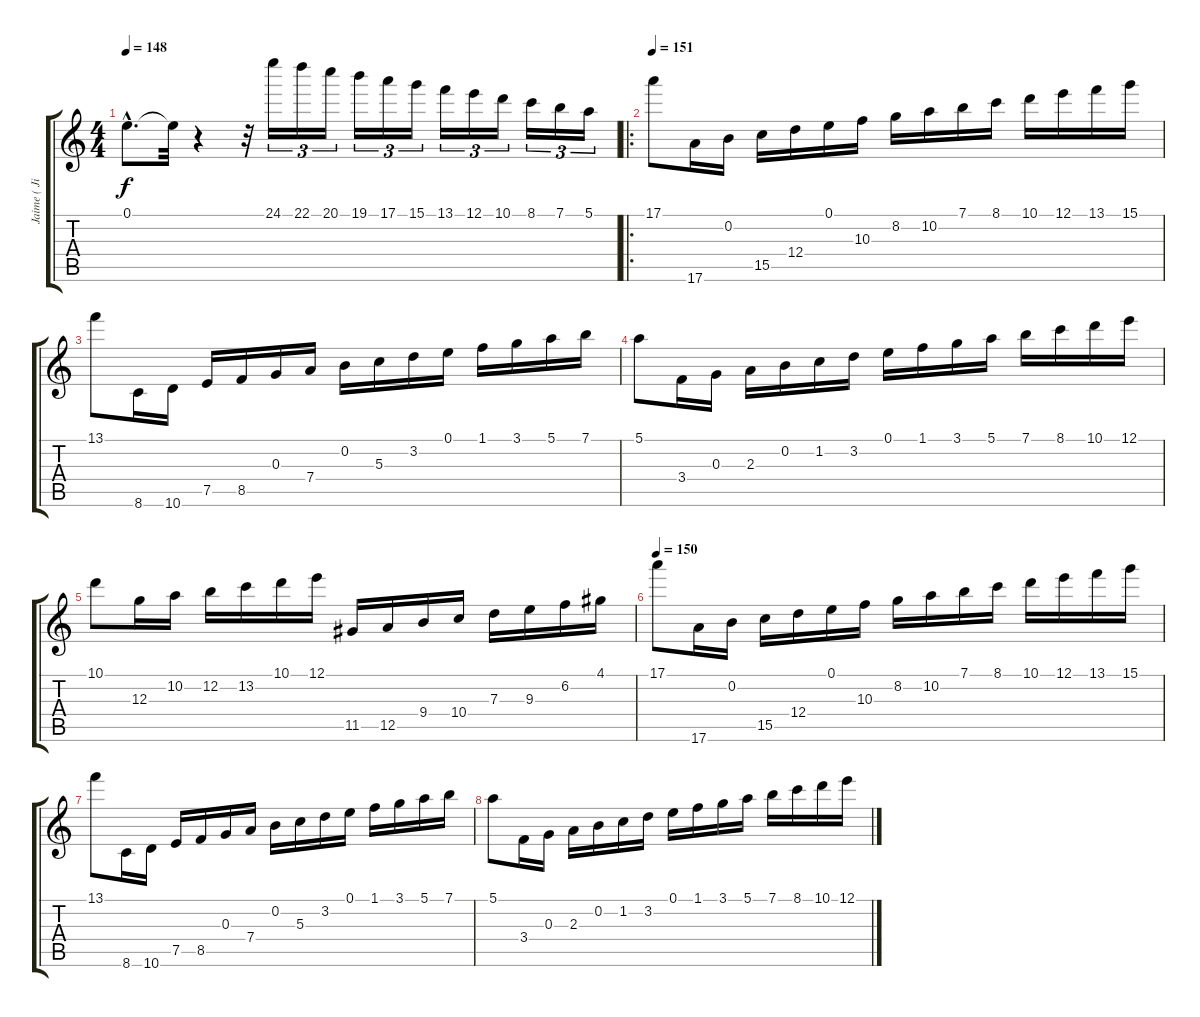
\track ("Jaime ( Jimmy Froster )" "Jaime ( Ji") {instrument distortionguitar}
\staff {score tabs}
\tuning (E4 B3 G3 D3 A2 E2) {hide}
\ts (4 4)
\tempo 148
\clef g2
\ks c
0.1{hac}.8{d dy f} 0.1{t}.32 r.4 r.32 24.1.16{tu (3 2)} 22.1.16{tu (3 2)} 20.1.16{tu (3 2)} 19.1.16{tu (3 2)} 17.1.16{tu (3 2)} 15.1.16{tu (3 2)} 13.1.16{tu (3 2)} 12.1.16{tu (3 2)} 10.1.16{tu (3 2)} 8.1.16{tu (3 2)} 7.1.16{tu (3 2)} 5.1.16{tu (3 2)} |
\ro
\tempo 151
17.1.8 17.6.16 0.2.16 15.5.16 12.4.16 0.1.16 10.3.16 8.2.16 10.2.16 7.1.16 8.1.16 10.1.16 12.1.16 13.1.16 15.1.16 |
13.1.8 8.6.16 10.6.16 7.5.16 8.5.16 0.3.16 7.4.16 0.2.16 5.3.16 3.2.16 0.1.16 1.1.16 3.1.16 5.1.16 7.1.16 |
5.1.8 3.4.16 0.3.16 2.3.16 0.2.16 1.2.16 3.2.16 0.1.16 1.1.16 3.1.16 5.1.16 7.1.16 8.1.16 10.1.16 12.1.16 |
10.1.8 12.3.16 10.2.16 12.2.16 13.2.16 10.1.16 12.1.16 11.5.16 12.5.16 9.4.16 10.4.16 7.3.16 9.3.16 6.2.16 4.1.16 |
\tempo 150
17.1.8 17.6.16 0.2.16 15.5.16 12.4.16 0.1.16 10.3.16 8.2.16 10.2.16 7.1.16 8.1.16 10.1.16 12.1.16 13.1.16 15.1.16 |
13.1.8 8.6.16 10.6.16 7.5.16 8.5.16 0.3.16 7.4.16 0.2.16 5.3.16 3.2.16 0.1.16 1.1.16 3.1.16 5.1.16 7.1.16 |
5.1.8 3.4.16 0.3.16 2.3.16 0.2.16 1.2.16 3.2.16 0.1.16 1.1.16 3.1.16 5.1.16 7.1.16 8.1.16 10.1.16 12.1.16
